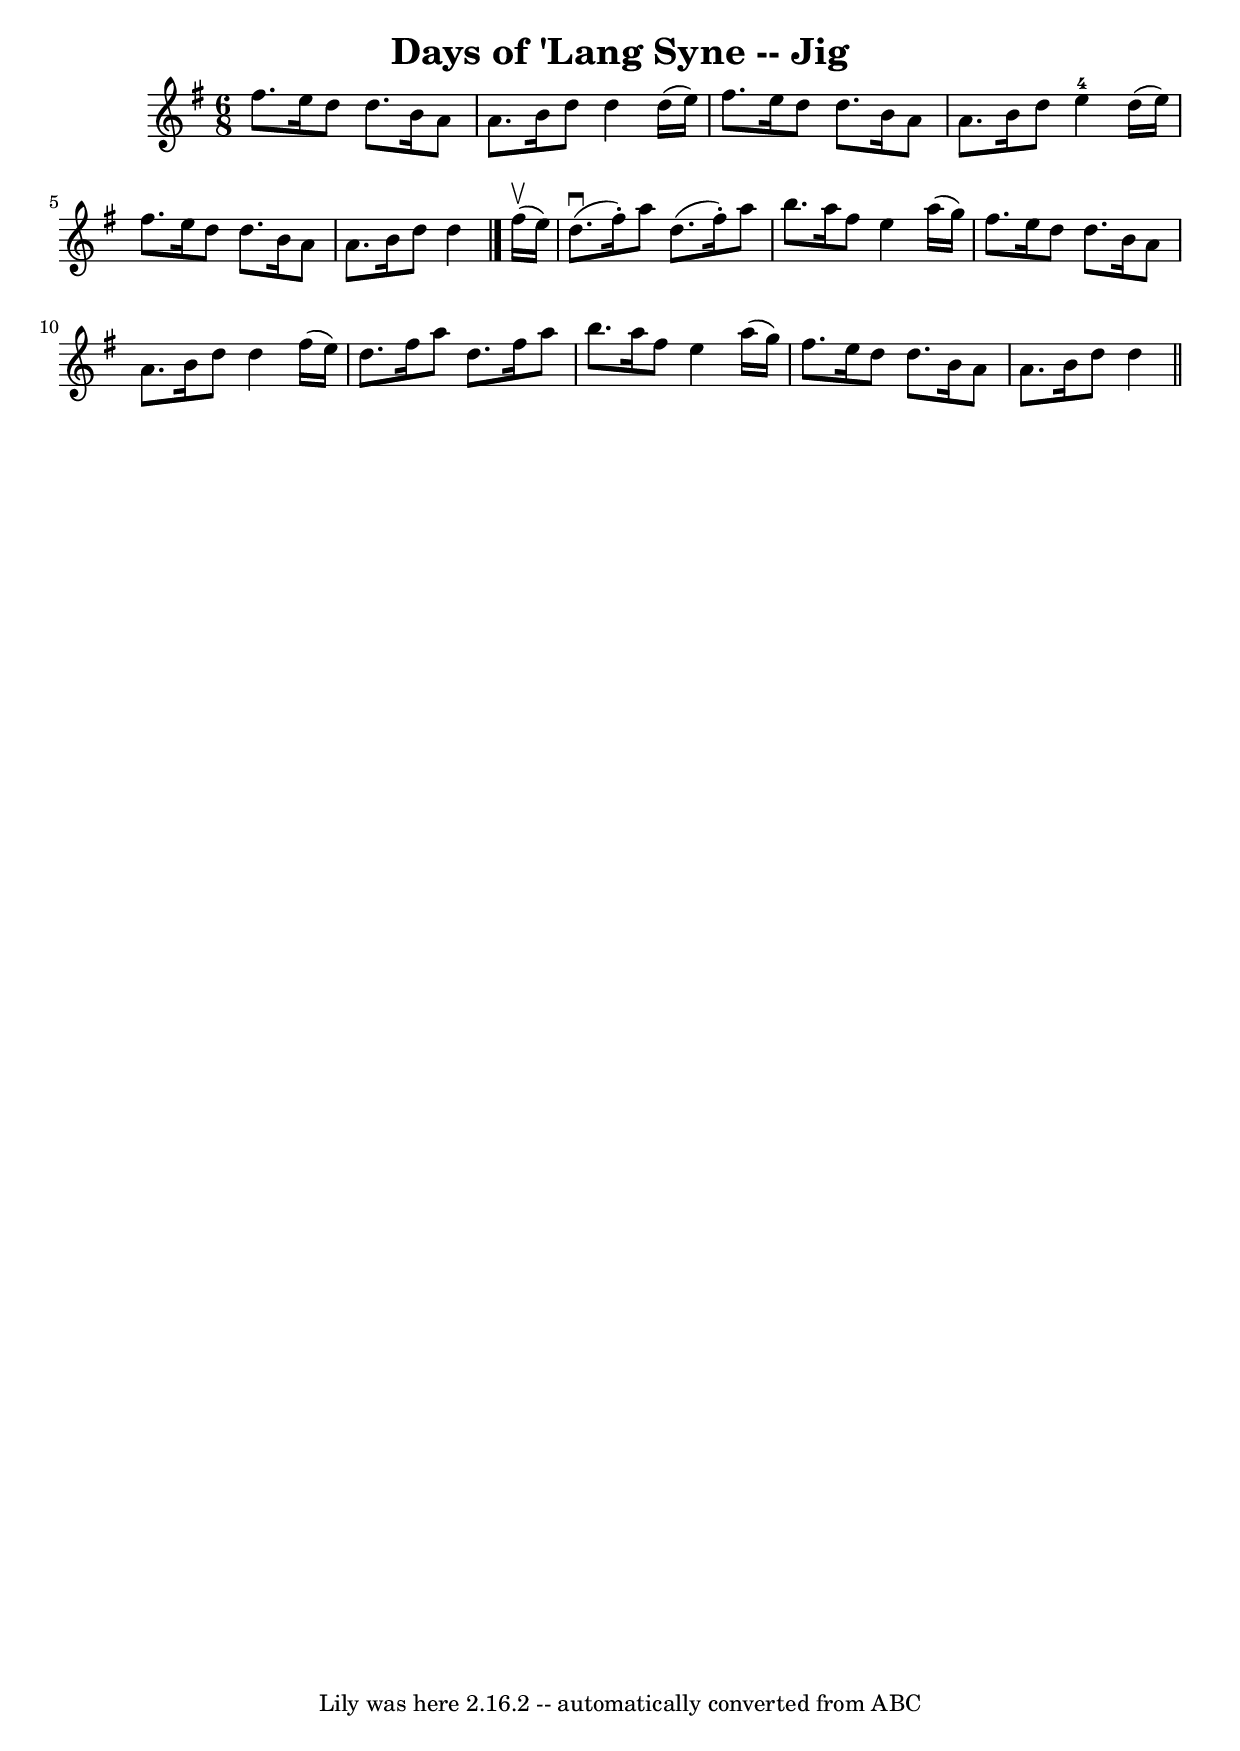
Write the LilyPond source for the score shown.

\version "2.16.2"
\include "Mammoth.ily"
\header {
  %% book = "Ryan's Mammoth Collection"
  crossRefNumber = "1"
  footnotes = ""
  origin = "SCOTCH"
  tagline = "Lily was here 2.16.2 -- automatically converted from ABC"
  title = "Days of 'Lang Syne -- Jig"

}
voicedefault =  {


  \time 6/8 
  \key d \mixolydian fis''8. e''16 d''8 d''8. b'16    
  a'8  |
  a'8. b'16 d''8 d''4 d''16 (e''16) |
  
  fis''8. e''16 d''8 d''8. b'16 a'8  |
  a'8. b'16    
  d''8 e''4-4 d''16 (e''16) |
  fis''8. e''16 d''8 
  d''8. b'16 a'8  |
  a'8. b'16 d''8 d''4  \bar "|."     
  fis''16^\upbow(e''16) |
  d''8.^\downbow(fis''16 -.) a''8 
  d''8. (fis''16 -.) a''8  |
  b''8. a''16 fis''8 e''4  
  a''16 (g''16) |
  fis''8. e''16 d''8 d''8. b'16    
  a'8  |
  a'8. b'16 d''8 d''4 fis''16 (e''16) 
  |
  d''8. fis''16 a''8 d''8. fis''16 a''8  |
  
  b''8. a''16 fis''8 e''4 a''16 (g''16) |
  fis''8.    
  e''16 d''8 d''8. b'16 a'8  |
  a'8. b'16 d''8 d''4  
  \bar "||"   

}

\score{
  <<

    \context Staff="default"
    {
      \voicedefault 
      
    }

  >>
  \layout {
    
  }
  \midi {
  }

}
